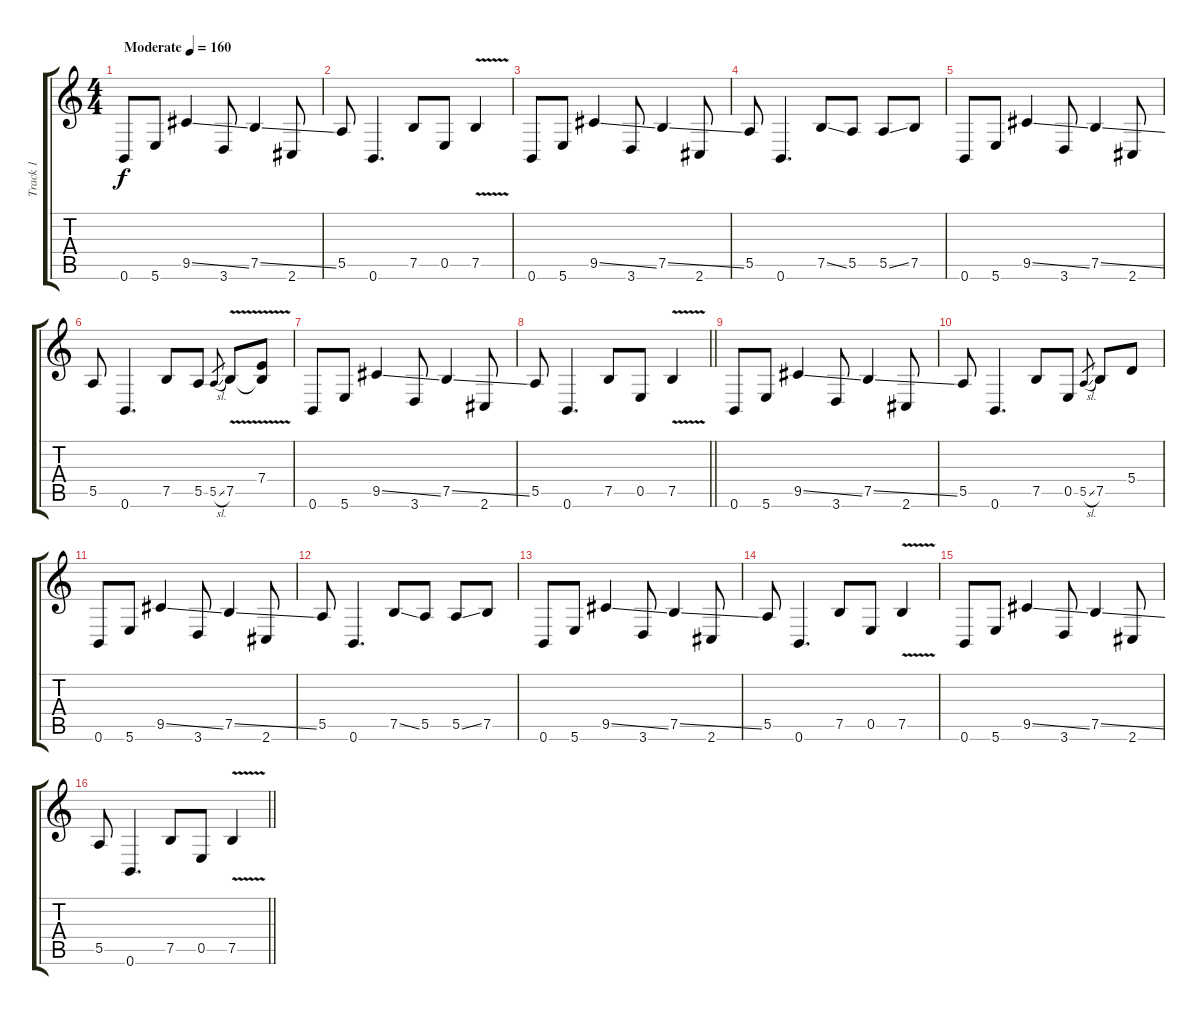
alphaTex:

\track ("Track 1" "Track 1") {instrument distortionguitar}
\staff {score tabs}
\tuning (B3 Gb3 D3 A2 E2 B1) {hide}
\ts (4 4)
\tempo (160 "Moderate")
\clef g2
\ks c
0.6.8{dy f instrument distortionguitar} 5.6.8 9.5{ss}.4 3.6.8 7.5{ss}.4 2.6.8 |
5.5.8 0.6.4{d} 7.5.8 0.5.8 7.5{v}.4 |
0.6.8 5.6.8 9.5{ss}.4 3.6.8 7.5{ss}.4 2.6.8 |
5.5.8 0.6.4{d} 7.5{ss}.8 5.5.8 5.5{ss}.8 7.5.8 |
0.6.8 5.6.8 9.5{ss}.4 3.6.8 7.5{ss}.4 2.6.8 |
5.5.8 0.6.4{d} 7.5.8 5.5.8 5.5{sl}.8{gr} 7.5{v}.8 (7.4 7.5{t}).8 |
0.6.8 5.6.8 9.5{ss}.4 3.6.8 7.5{ss}.4 2.6.8 |
\barLineRight lightlight
5.5.8 0.6.4{d} 7.5.8 0.5.8 7.5{v}.4 |
\section ("" "")
0.6.8 5.6.8 9.5{ss}.4 3.6.8 7.5{ss}.4 2.6.8 |
5.5.8 0.6.4{d} 7.5.8 0.5.8 5.5{sl}.8{gr} 7.5.8 5.4.8 |
0.6.8 5.6.8 9.5{ss}.4 3.6.8 7.5{ss}.4 2.6.8 |
5.5.8 0.6.4{d} 7.5{ss}.8 5.5.8 5.5{ss}.8 7.5.8 |
0.6.8 5.6.8 9.5{ss}.4 3.6.8 7.5{ss}.4 2.6.8 |
5.5.8 0.6.4{d} 7.5.8 0.5.8 7.5{v}.4 |
0.6.8 5.6.8 9.5{ss}.4 3.6.8 7.5{ss}.4 2.6.8 |
\barLineRight lightlight
5.5.8 0.6.4{d} 7.5.8 0.5.8 7.5{v}.4
